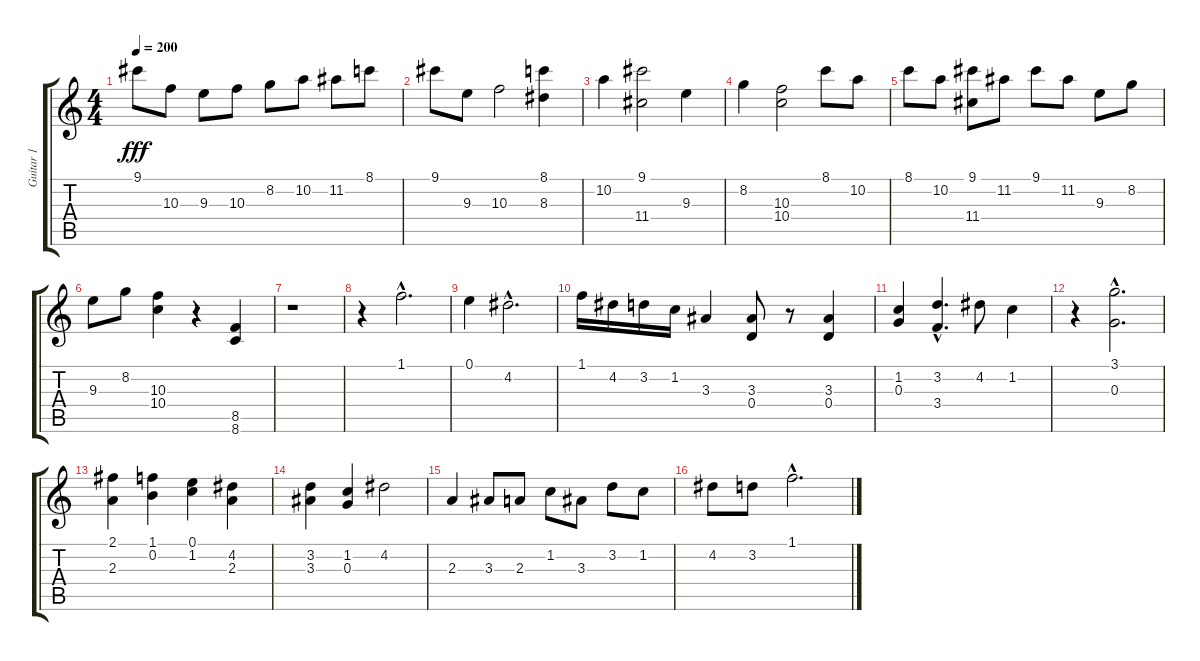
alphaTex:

\track ("Guitar 1" "Guitar 1") {instrument acousticguitarnylon}
\staff {score tabs}
\tuning (E4 B3 G3 D3 A2 E2) {hide}
\ts (4 4)
\tempo 200
\clef g2
\ks c
9.1.8{dy fff} 10.3.8 9.3.8 10.3.8 8.2.8 10.2.8 11.2.8 8.1.8 |
9.1.8 9.3.8 10.3.2 (8.1 8.3).4 |
10.2.4 (9.1 11.4).2 9.3.4 |
8.2.4 (10.3 10.4).2 8.1.8 10.2.8 |
8.1.8 10.2.8 (9.1 11.4).8 11.2.8 9.1.8 11.2.8 9.3.8 8.2.8 |
9.3.8 8.2.8 (10.3 10.4).4 r.4 (8.5 8.6).4 |
r.1 |
r.4 1.1{hac}.2{d} |
0.1.4 4.2{hac}.2{d} |
1.1.16 4.2.16 3.2.16 1.2.16 3.3.4 (3.3 0.4).8 r.8 (3.3 0.4).4 |
(1.2 0.3).4 (3.2{hac} 3.4{hac}).4{d} 4.2.8 1.2.4 |
r.4 (3.1{hac} 0.3{hac}).2{d} |
(2.1 2.3).4 (1.1 0.2).4 (0.1 1.2).4 (4.2 2.3).4 |
(3.2 3.3).4 (1.2 0.3).4 4.2.2 |
2.3.4 3.3.8 2.3.8 1.2.8 3.3.8 3.2.8 1.2.8 |
4.2.8 3.2.8 1.1{hac}.2{d}
